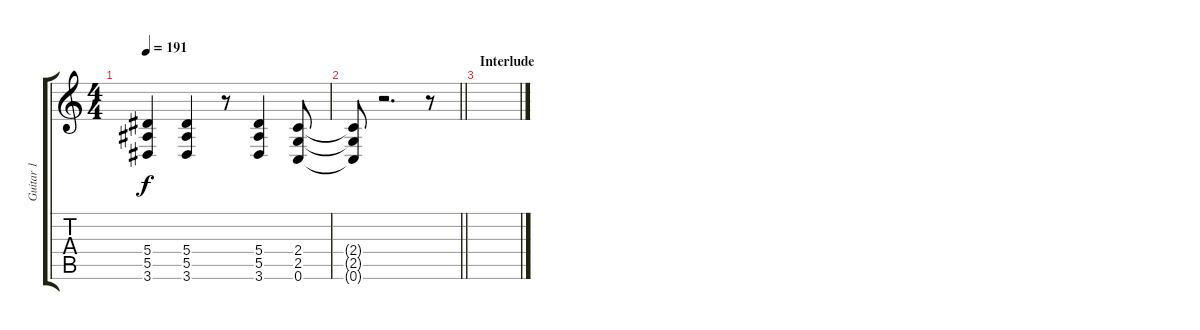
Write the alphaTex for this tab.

\track ("Guitar 1" "Guitar 1") {instrument distortionguitar}
\staff {score tabs}
\tuning (C4 G3 Eb3 Bb2 F2 C2) {hide}
\ts (4 4)
\tempo 191
\clef g2
\ks c
(5.4 5.5 3.6).4{dy f} (5.4 5.5 3.6).4 r.8 (5.4 5.5 3.6).4 (2.4 2.5 0.6).8 |
\barLineRight lightlight
(2.4{t} 2.5{t} 0.6{t}).8 r.2{d} r.8 |
\section ("" "Interlude")
